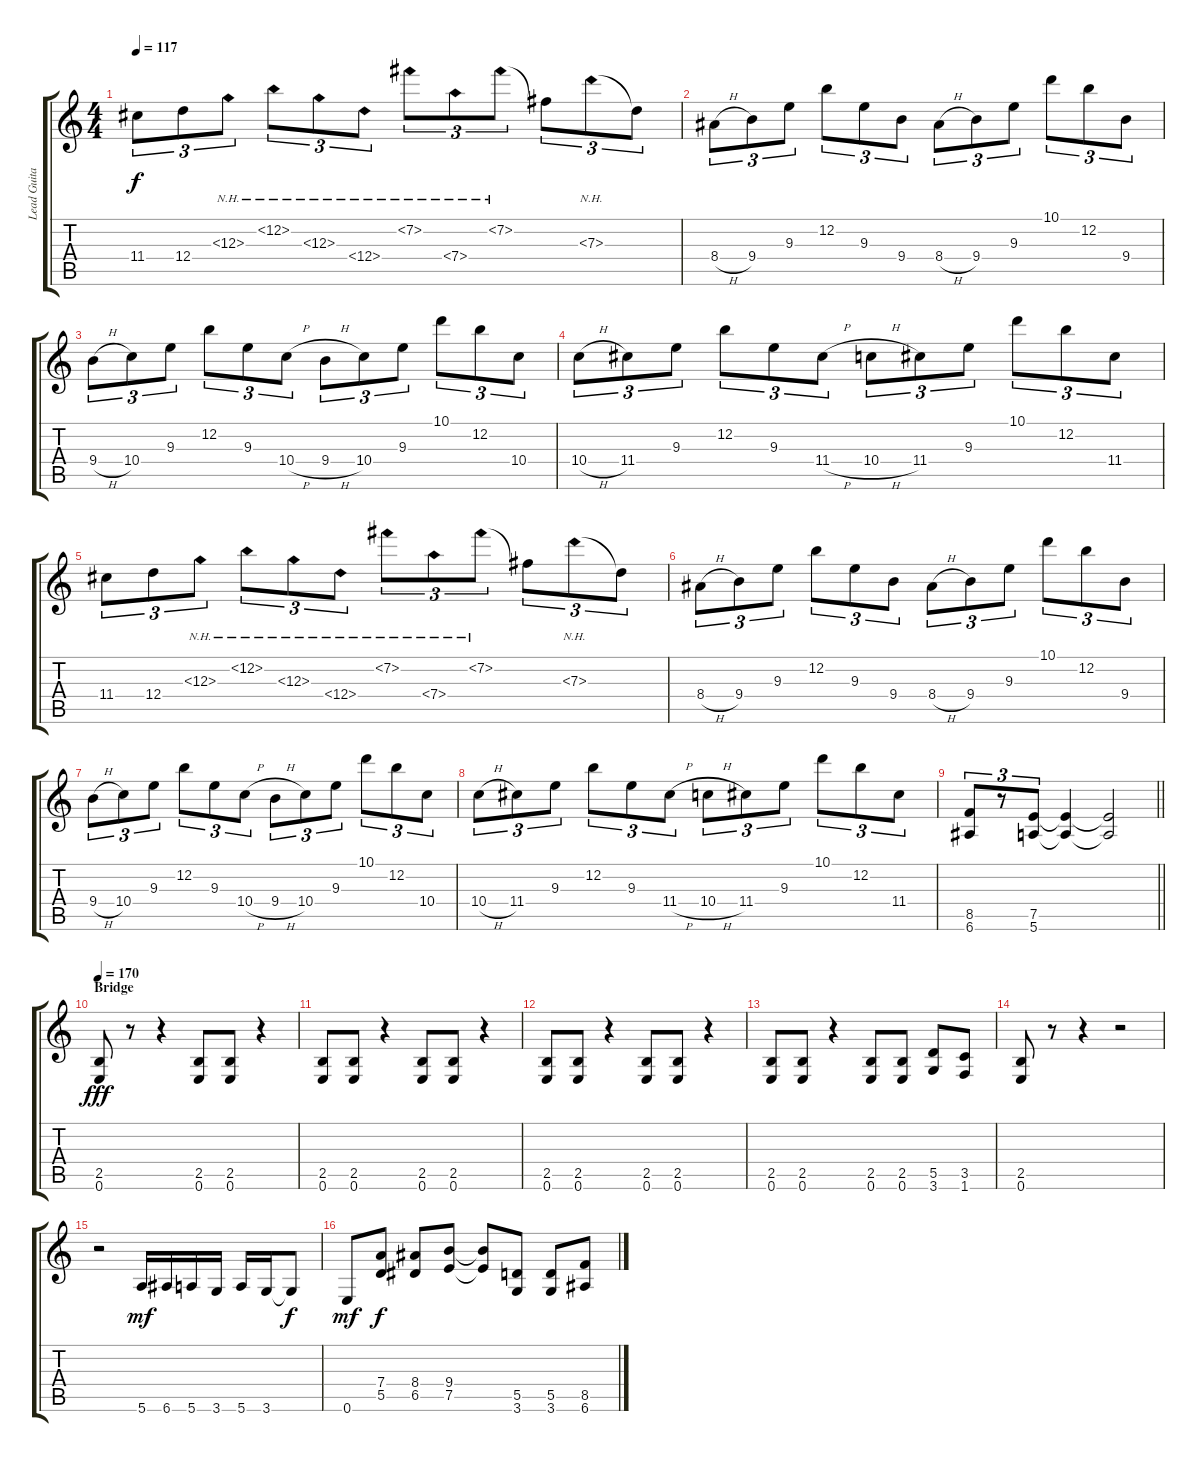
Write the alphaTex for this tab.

\track ("Lead Guitar (Jeff Young)" "Lead Guita") {instrument overdrivenguitar}
\staff {score tabs}
\tuning (E4 B3 G3 D3 A2 E2) {hide}
\ts (4 4)
\tempo 117
\clef g2
\ks c
11.4.8{tu (3 2) dy f} 12.4.8{tu (3 2)} 12.3{nh}.8{tu (3 2)} 12.2{nh}.8{tu (3 2)} 12.3{nh}.8{tu (3 2)} 12.4{nh}.8{tu (3 2)} 7.2{nh}.8{tu (3 2)} 7.4{nh}.8{tu (3 2)} 7.2{nh}.8{tu (3 2)} 7.2{t}.8{tu (3 2)} 7.3{nh}.8{tu (3 2)} 7.3{t}.8{tu (3 2)} |
8.4{h}.8{tu (3 2)} 9.4.8{tu (3 2)} 9.3.8{tu (3 2)} 12.2.8{tu (3 2)} 9.3.8{tu (3 2)} 9.4.8{tu (3 2)} 8.4{h}.8{tu (3 2)} 9.4.8{tu (3 2)} 9.3.8{tu (3 2)} 10.1.8{tu (3 2)} 12.2.8{tu (3 2)} 9.4.8{tu (3 2)} |
9.4{h}.8{tu (3 2)} 10.4.8{tu (3 2)} 9.3.8{tu (3 2)} 12.2.8{tu (3 2)} 9.3.8{tu (3 2)} 10.4{h}.8{tu (3 2)} 9.4{h}.8{tu (3 2)} 10.4.8{tu (3 2)} 9.3.8{tu (3 2)} 10.1.8{tu (3 2)} 12.2.8{tu (3 2)} 10.4.8{tu (3 2)} |
10.4{h}.8{tu (3 2)} 11.4.8{tu (3 2)} 9.3.8{tu (3 2)} 12.2.8{tu (3 2)} 9.3.8{tu (3 2)} 11.4{h}.8{tu (3 2)} 10.4{h}.8{tu (3 2)} 11.4.8{tu (3 2)} 9.3.8{tu (3 2)} 10.1.8{tu (3 2)} 12.2.8{tu (3 2)} 11.4.8{tu (3 2)} |
11.4.8{tu (3 2)} 12.4.8{tu (3 2)} 12.3{nh}.8{tu (3 2)} 12.2{nh}.8{tu (3 2)} 12.3{nh}.8{tu (3 2)} 12.4{nh}.8{tu (3 2)} 7.2{nh}.8{tu (3 2)} 7.4{nh}.8{tu (3 2)} 7.2{nh}.8{tu (3 2)} 7.2{t}.8{tu (3 2)} 7.3{nh}.8{tu (3 2)} 7.3{t}.8{tu (3 2)} |
8.4{h}.8{tu (3 2)} 9.4.8{tu (3 2)} 9.3.8{tu (3 2)} 12.2.8{tu (3 2)} 9.3.8{tu (3 2)} 9.4.8{tu (3 2)} 8.4{h}.8{tu (3 2)} 9.4.8{tu (3 2)} 9.3.8{tu (3 2)} 10.1.8{tu (3 2)} 12.2.8{tu (3 2)} 9.4.8{tu (3 2)} |
9.4{h}.8{tu (3 2)} 10.4.8{tu (3 2)} 9.3.8{tu (3 2)} 12.2.8{tu (3 2)} 9.3.8{tu (3 2)} 10.4{h}.8{tu (3 2)} 9.4{h}.8{tu (3 2)} 10.4.8{tu (3 2)} 9.3.8{tu (3 2)} 10.1.8{tu (3 2)} 12.2.8{tu (3 2)} 10.4.8{tu (3 2)} |
10.4{h}.8{tu (3 2)} 11.4.8{tu (3 2)} 9.3.8{tu (3 2)} 12.2.8{tu (3 2)} 9.3.8{tu (3 2)} 11.4{h}.8{tu (3 2)} 10.4{h}.8{tu (3 2)} 11.4.8{tu (3 2)} 9.3.8{tu (3 2)} 10.1.8{tu (3 2)} 12.2.8{tu (3 2)} 11.4.8{tu (3 2)} |
\barLineRight lightlight
(8.5 6.6).8{tu (3 2)} r.8{tu (3 2)} (7.5 5.6).8{tu (3 2)} (7.5{t} 5.6{t}).4 (7.5{t} 5.6{t}).2 |
\section ("" "Bridge")
\tempo 170
(2.5 0.6).8{dy fff} r.8 r.4 (2.5 0.6).8 (2.5 0.6).8 r.4 |
(2.5 0.6).8 (2.5 0.6).8 r.4 (2.5 0.6).8 (2.5 0.6).8 r.4 |
(2.5 0.6).8 (2.5 0.6).8 r.4 (2.5 0.6).8 (2.5 0.6).8 r.4 |
(2.5 0.6).8 (2.5 0.6).8 r.4 (2.5 0.6).8 (2.5 0.6).8 (5.5 3.6).8 (3.5 1.6).8 |
(2.5 0.6).8 r.8 r.4 r.2 |
r.2 5.6.16{dy mf} 6.6.16 5.6.16 3.6.16 5.6.16 3.6.16 3.6{t}.8{dy f} |
0.6.8{dy mf} (7.4 5.5).8{dy f} (8.4 6.5).8 (9.4 7.5).8 (9.4{t} 7.5{t}).8 (5.5 3.6).8 (5.5 3.6).8 (8.5 6.6).8
